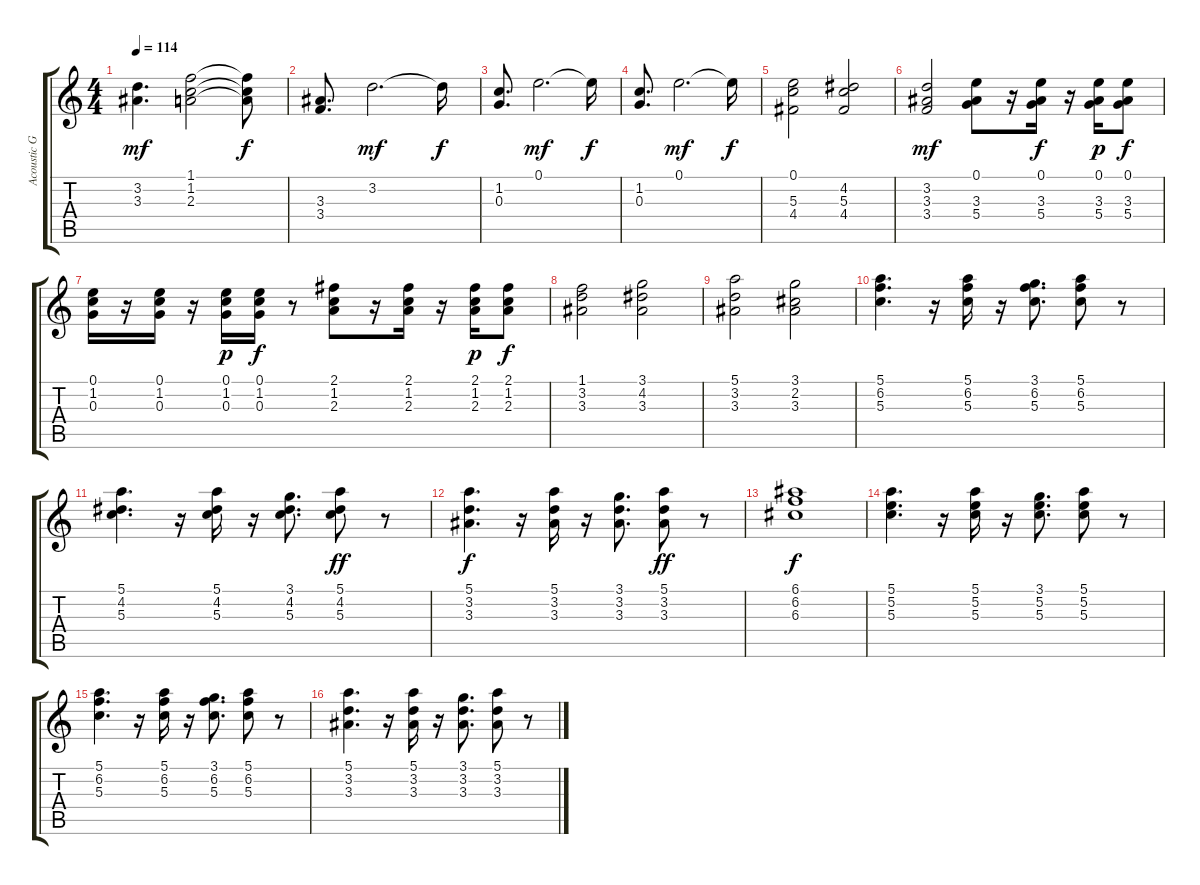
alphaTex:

\track ("Acoustic Guitar (steel)" "Acoustic G") {instrument acousticguitarsteel}
\staff {score tabs}
\tuning (E4 B3 G3 D3 A2 E2) {hide}
\ts (4 4)
\tempo 114
\clef g2
\ks c
(3.2 3.3).4{d dy mf} (1.1 1.2 2.3).2 (1.1{t} 1.2{t} 2.3{t}).8{dy f} |
(3.3 3.4).8{d} 3.2.2{d dy mf} 3.2{t}.16{dy f} |
(1.2 0.3).8{d} 0.1.2{d dy mf} 0.1{t}.16{dy f} |
(1.2 0.3).8{d} 0.1.2{d dy mf} 0.1{t}.16{dy f} |
(0.1 5.3 4.4).2 (4.2 5.3 4.4).2 |
(3.2 3.3 3.4).2{dy mf} (0.1 3.3 5.4).8 r.16 (0.1 3.3 5.4).16{dy f} r.16 (0.1 3.3 5.4).16{dy p} (0.1 3.3 5.4).8{dy f} |
(0.1 1.2 0.3).16 r.16 (0.1 1.2 0.3).16 r.16 (0.1 1.2 0.3).16{dy p} (0.1 1.2 0.3).16{dy f} r.8 (2.1 1.2 2.3).8 r.16 (2.1 1.2 2.3).16 r.16 (2.1 1.2 2.3).16{dy p} (2.1 1.2 2.3).8{dy f} |
(1.1 3.2 3.3).2 (3.1 4.2 3.3).2 |
(5.1 3.2 3.3).2 (3.1 2.2 3.3).2 |
(5.1 6.2 5.3).4{d} r.16 (5.1 6.2 5.3).16 r.16 (3.1 6.2 5.3).8{d} (5.1 6.2 5.3).8 r.8 |
(5.1 4.2 5.3).4{d} r.16 (5.1 4.2 5.3).16 r.16 (3.1 4.2 5.3).8{d} (5.1 4.2 5.3).8{dy ff} r.8 |
(5.1 3.2 3.3).4{d dy f} r.16 (5.1 3.2 3.3).16 r.16 (3.1 3.2 3.3).8{d} (5.1 3.2 3.3).8{dy ff} r.8 |
(6.1 6.2 6.3).1{dy f} |
(5.1 5.2 5.3).4{d} r.16 (5.1 5.2 5.3).16 r.16 (3.1 5.2 5.3).8{d} (5.1 5.2 5.3).8 r.8 |
(5.1 6.2 5.3).4{d} r.16 (5.1 6.2 5.3).16 r.16 (3.1 6.2 5.3).8{d} (5.1 6.2 5.3).8 r.8 |
(5.1 3.2 3.3).4{d} r.16 (5.1 3.2 3.3).16 r.16 (3.1 3.2 3.3).8{d} (5.1 3.2 3.3).8 r.8
